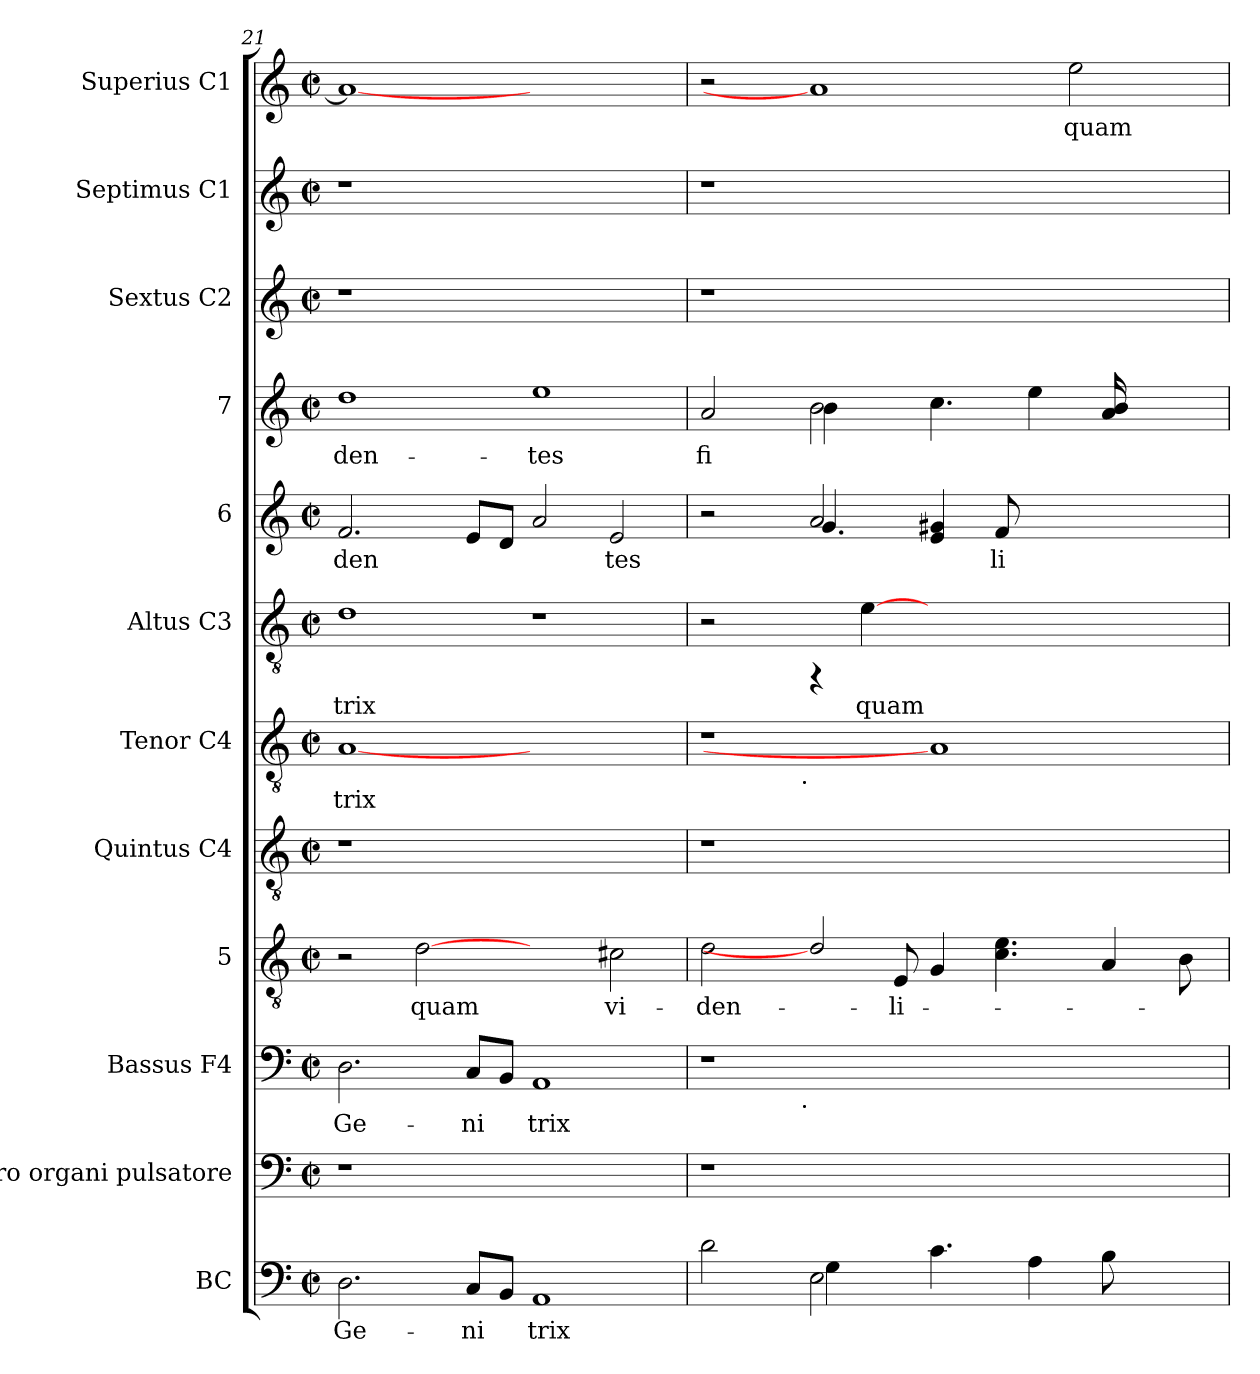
**kern	**text	**kern	**kern	**text	**kern	**text	**kern	**kern	**text	**kern	**text	**kern	**text	**kern	**text	**kern	**kern	**kern	**text
*part12	*part12	*part11	*part10	*part10	*part9	*part9	*part8	*part7	*part7	*part6	*part6	*part5	*part5	*part4	*part4	*part3	*part2	*part1	*part1
*staff12	*staff12	*staff11	*staff10	*staff10	*staff9	*staff9	*staff8	*staff7	*staff7	*staff6	*staff6	*staff5	*staff5	*staff4	*staff4	*staff3	*staff2	*staff1	*staff1
*I"BC	*	*I"pro organi  pulsatore	*I"Bassus  F4	*	*I"5	*	*I"Quintus  C4	*I"Tenor  C4	*	*I"Altus  C3	*	*I"6	*	*I"7	*	*I"Sextus  C2	*I"Septimus  C1	*I"Superius  C1	*
*I'BC	*	*	*I'B	*	*	*	*	*I'T	*	*I'A	*	*	*	*	*	*	*	*I'S	*
*clefF4	*	*clefF4	*clefF4	*	*clefGv2	*	*clefGv2	*clefGv2	*	*clefGv2	*	*clefG2	*	*clefG2	*	*clefG2	*clefG2	*clefG2	*
*k[]	*	*k[]	*k[]	*	*k[]	*	*k[]	*k[]	*	*k[]	*	*k[]	*	*k[]	*	*k[]	*k[]	*k[]	*
*C:	*	*C:	*C:	*	*C:	*	*C:	*C:	*	*C:	*	*C:	*	*C:	*	*C:	*C:	*C:	*
*M2/2	*	*M2/2	*M2/2	*	*M2/2	*	*M2/2	*M2/2	*	*M2/2	*	*M2/2	*	*M2/2	*	*M2/2	*M2/2	*M2/2	*
*met(c|)	*	*met(c|)	*met(c|)	*	*met(c|)	*	*met(c|)	*met(c|)	*	*met(c|)	*	*met(c|)	*	*met(c|)	*	*met(c|)	*met(c|)	*met(c|)	*
=21	=21	=21	=21	=21	=21	=21	=21	=21	=21	=21	=21	=21	=21	=21	=21	=21	=21	=21	=21
!	!LO:LY:a:cj	!	!	!LO:LY:b:cj	!	!	!	!	!LO:LY:b:cj	!	!LO:LY:b:cj	!	!LO:LY:b:cj	!	!LO:LY:b:cj	!	!	!	!LO:LY:b:cj
2.D\	Ge-	1r	2.D\	Ge-	2r	.	1r	[1A	-trix	1d	-trix	2.f/	-den-	1dd	-den-	1r	1r	1a_	.
!	!	!	!	!	!	!LO:LY:b:cj	!	!	!	!	!	!	!	!	!	!	!	!	!
.	.	.	.	.	[2d	quam	.	.	.	.	.	.	.	.	.	.	.	.	.
!	!LO:LY:a:cj	!	!	!LO:LY:b:cj	!	!	!	!	!	!	!	!	!LO:LY:b:cj	!	!	!	!	!	!
8C/L	-ni-	.	8C/L	-ni-	.	.	.	.	.	.	.	8e/L	--	.	.	.	.	.	.
!	!LO:LY:a:cj	!	!	!LO:LY:b:cj	!	!	!	!	!	!	!	!	!LO:LY:b:cj	!	!	!	!	!	!
8BB/J	--	.	8BB/J	--	.	.	.	.	.	.	.	8d/J	--	.	.	.	.	.	.
!	!LO:LY:a:cj	!	!	!LO:LY:b:cj	!	!	!	!	!	!	!	!	!LO:LY:b:cj	!	!LO:LY:b:cj	!	!	!	!
1AA	-trix	1ryy	1AA	-trix	2ryy	.	1ryy	1ryy	.	1r	.	2a/	--	1ee	-tes	1ryy	1ryy	1ryy	.
!	!	!	!	!	!	!LO:LY:b:cj	!	!	!	!	!	!	!LO:LY:b:cj	!	!	!	!	!	!
.	.	.	.	.	2c#X\	vi-	.	.	.	.	.	2e/	-tes	.	.	.	.	.	.
=22	=22	=22	=22	=22	=22	=22	=22	=22	=22	=22	=22	=22	=22	=22	=22	=22	=22	=22	=22
!	!LO:LY:a:cj	!	!	!	!	!LO:LY:b:cj	!	!	!	!	!	!	!	!	!LO:LY:b:cj	!	!	!	!
*^	*	*	*^	*	*^	*	*	*^	*	*	*	*^	*	*^	*	*	*	*	*
2d\	2ryy	.	1r	1r	4ryy	.	2d\	2..ryy	-den-	1r	1r	4ryy	.	2r	.	2r	2ryy	.	2a/	2ryy	fi-	1r	1r	2r	.
.	.	.	.	.	8...ryy	.	.	.	.	.	.	8...ryy	.	.	.	.	.	.	.	.	.	.	.	.	.
!	!	!	!	!	!	!	!	!	!	!	!	!LO:TX:b:t=.	!	!	!	!	!	!	!	!	!	!	!	!	!
!	!	!	!	!	!LO:TX:b:t=.	!	!	!	!	!	!	!	!	!	!	!	!	!	!	!	!	!	!	!	!
.	.	.	.	.	1ryy	.	.	.	.	.	.	1ryy	.	.	.	.	.	.	.	.	.	.	.	.	.
2E\	4G\	.	.	.	.	.	2d]	.	.	.	.	.	.	4rFF	.	2a/	4.g/	.	2b\	4b\	.	.	.	1a]	.
!	!	!	!	!	!	!	!	!	!	!	!	!	!	!	!LO:LY:b:cj	!	!	!	!	!	!	!	!	!	!
.	4ryy	.	.	.	.	.	.	.	.	.	.	.	.	[>4e\	quam	.	.	.	.	4ryy	.	.	.	.	.
!	!	!	!	!	!	!	!	!	!LO:LY:b:cj	!	!	!	!	!	!	!	!	!	!	!	!	!	!	!	!
.	.	.	.	.	.	.	.	8E/	-li-	.	.	.	.	.	.	.	2ryy	.	.	.	.	.	.	.	.
4.c\	1ryy	.	1ryy	1ryy	.	.	4G/	1ryy	.	1ryy	1A]	.	.	1ryy	.	4e/ 4g#X/	.	.	4.cc\	16ryy	.	1ryy	1ryy	.	.
.	.	.	.	.	.	.	.	.	.	.	.	.	.	.	.	.	.	.	.	2...ryy	.	.	.	.	.
!	!	!	!	!	!	!	!	!	!	!	!	!	!	!	!	!	!	!LO:LY:b:cj	!	!	!	!	!	!	!
.	.	.	.	.	.	.	4.c\ 4.e\	.	.	.	.	.	.	.	.	8f/	.	li-	.	.	.	.	.	.	.
4A\	.	.	.	.	.	.	.	.	.	.	.	.	.	.	.	2ryy	8ryy	.	4ee\	.	.	.	.	.	.
.	.	.	.	.	2ryy	.	.	.	.	.	.	2ryy	.	.	.	.	.	.	.	.	.	.	.	.	.
!	!	!	!	!	!	!	!	!	!	!	!	!	!	!	!	!	!	!	!	!	!	!	!	!	!LO:LY:b:cj
.	.	.	.	.	.	.	.	.	.	.	.	.	.	.	.	.	2ryy	.	.	.	.	.	.	2ee\	quam
!	!	!LO:LY:a:cj	!	!	!	!	!	!	!	!	!	!	!	!	!	!	!	!	!	!	!LO:LY:b:cj	!	!	!	!
8B\	.	.	.	.	.	.	4A/	.	.	.	.	.	.	.	.	.	.	.	16b/ 16a/	.	-	.	.	.	.
.	.	.	.	.	.	.	.	.	.	.	.	.	.	.	.	.	.	.	4ryy	.	.	.	.	.	.
4ryy	.	.	.	.	.	.	.	.	.	.	.	.	.	.	.	.	.	.	.	.	.	.	.	.	.
.	.	.	.	.	.	.	8B\	.	.	.	.	.	.	.	.	8ryy	.	.	.	.	.	.	.	.	.
.	.	.	.	.	.	.	.	.	.	.	.	.	.	.	.	.	.	.	16ryy	.	.	.	.	.	.
.	.	.	.	.	64ryy	.	.	.	.	.	.	64ryy	.	.	.	.	.	.	.	.	.	.	.	.	.
*	*	*	*	*v	*v	*	*	*	*	*	*v	*v	*	*	*	*v	*v	*	*v	*v	*	*	*	*	*
*v	*v	*	*	*	*	*v	*v	*	*	*	*	*	*	*	*	*	*	*	*	*	*
=	=	=	=	=	=	=	=	=	=	=	=	=	=	=	=	=	=	=	=
*-	*-	*-	*-	*-	*-	*-	*-	*-	*-	*-	*-	*-	*-	*-	*-	*-	*-	*-	*-
